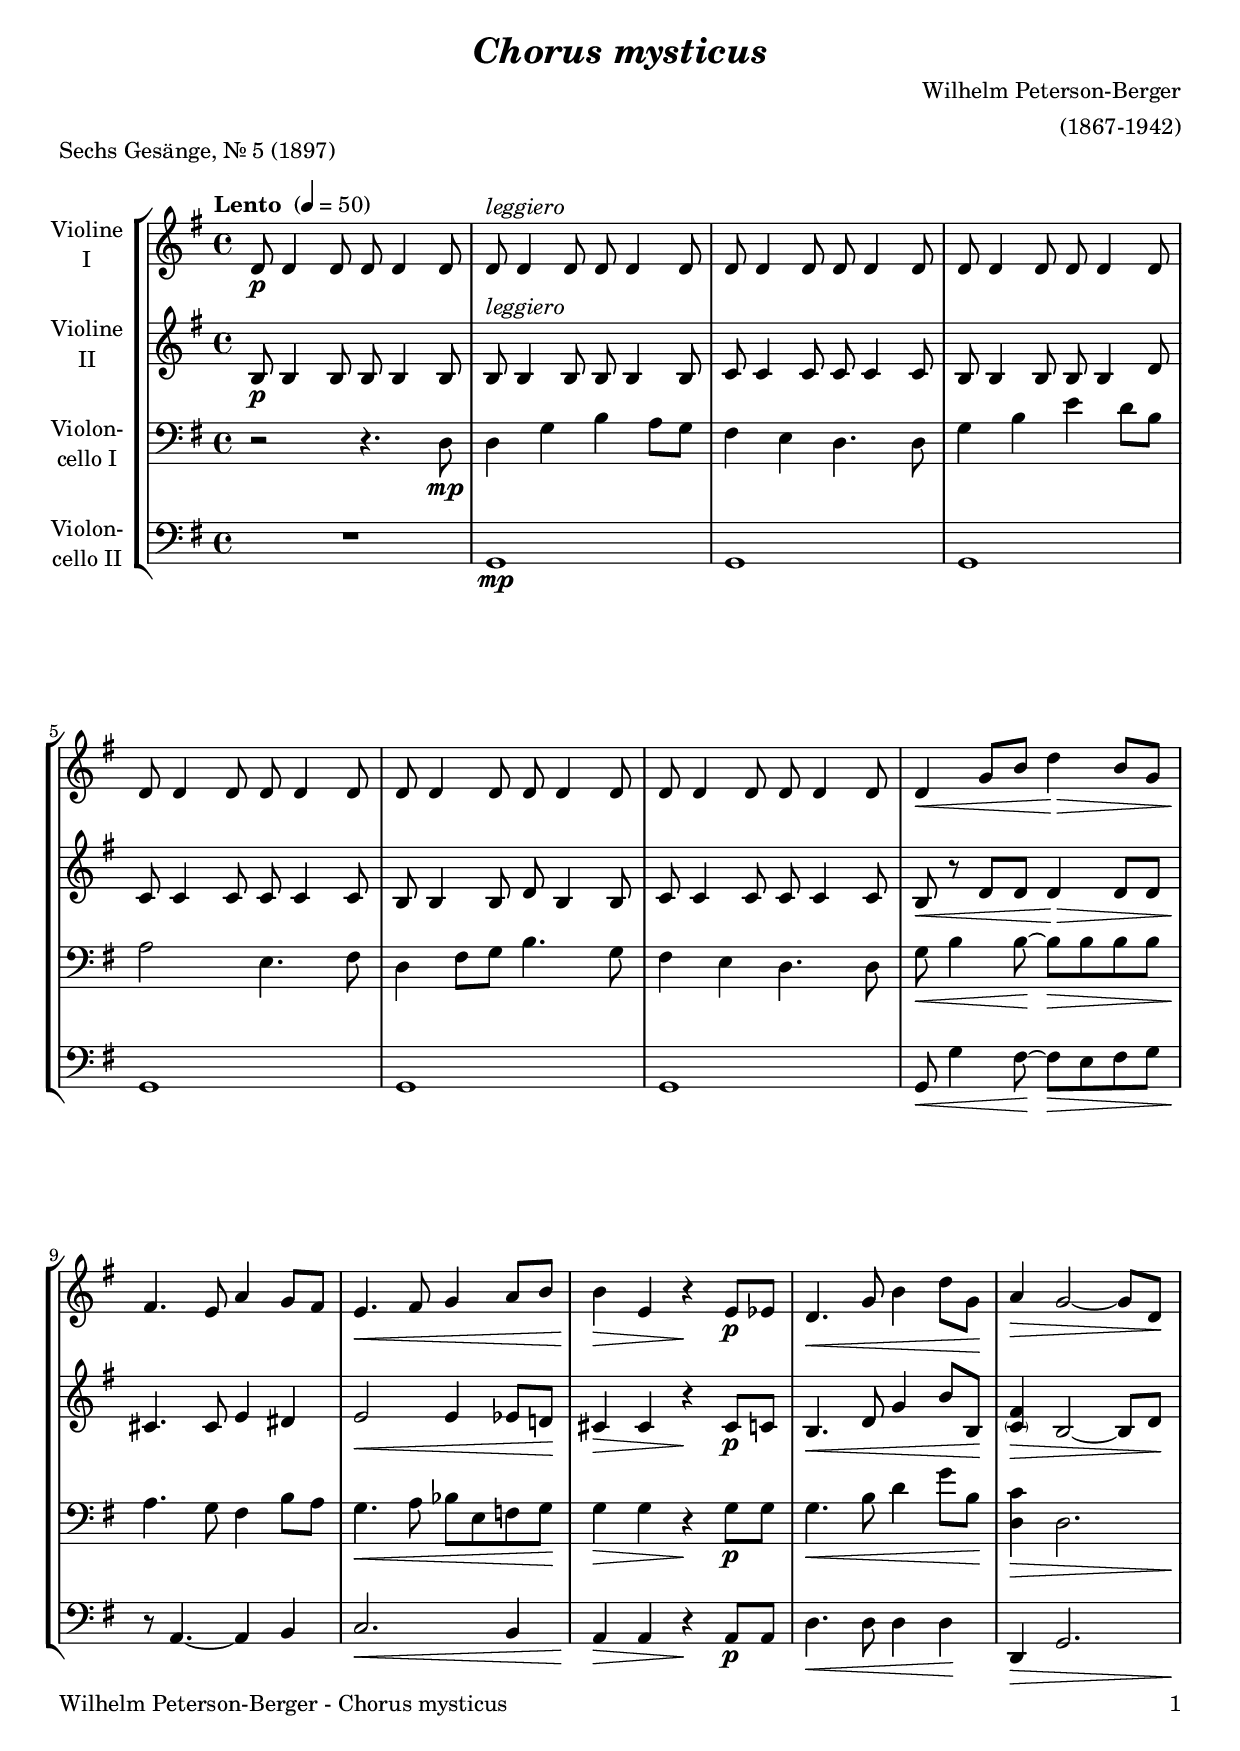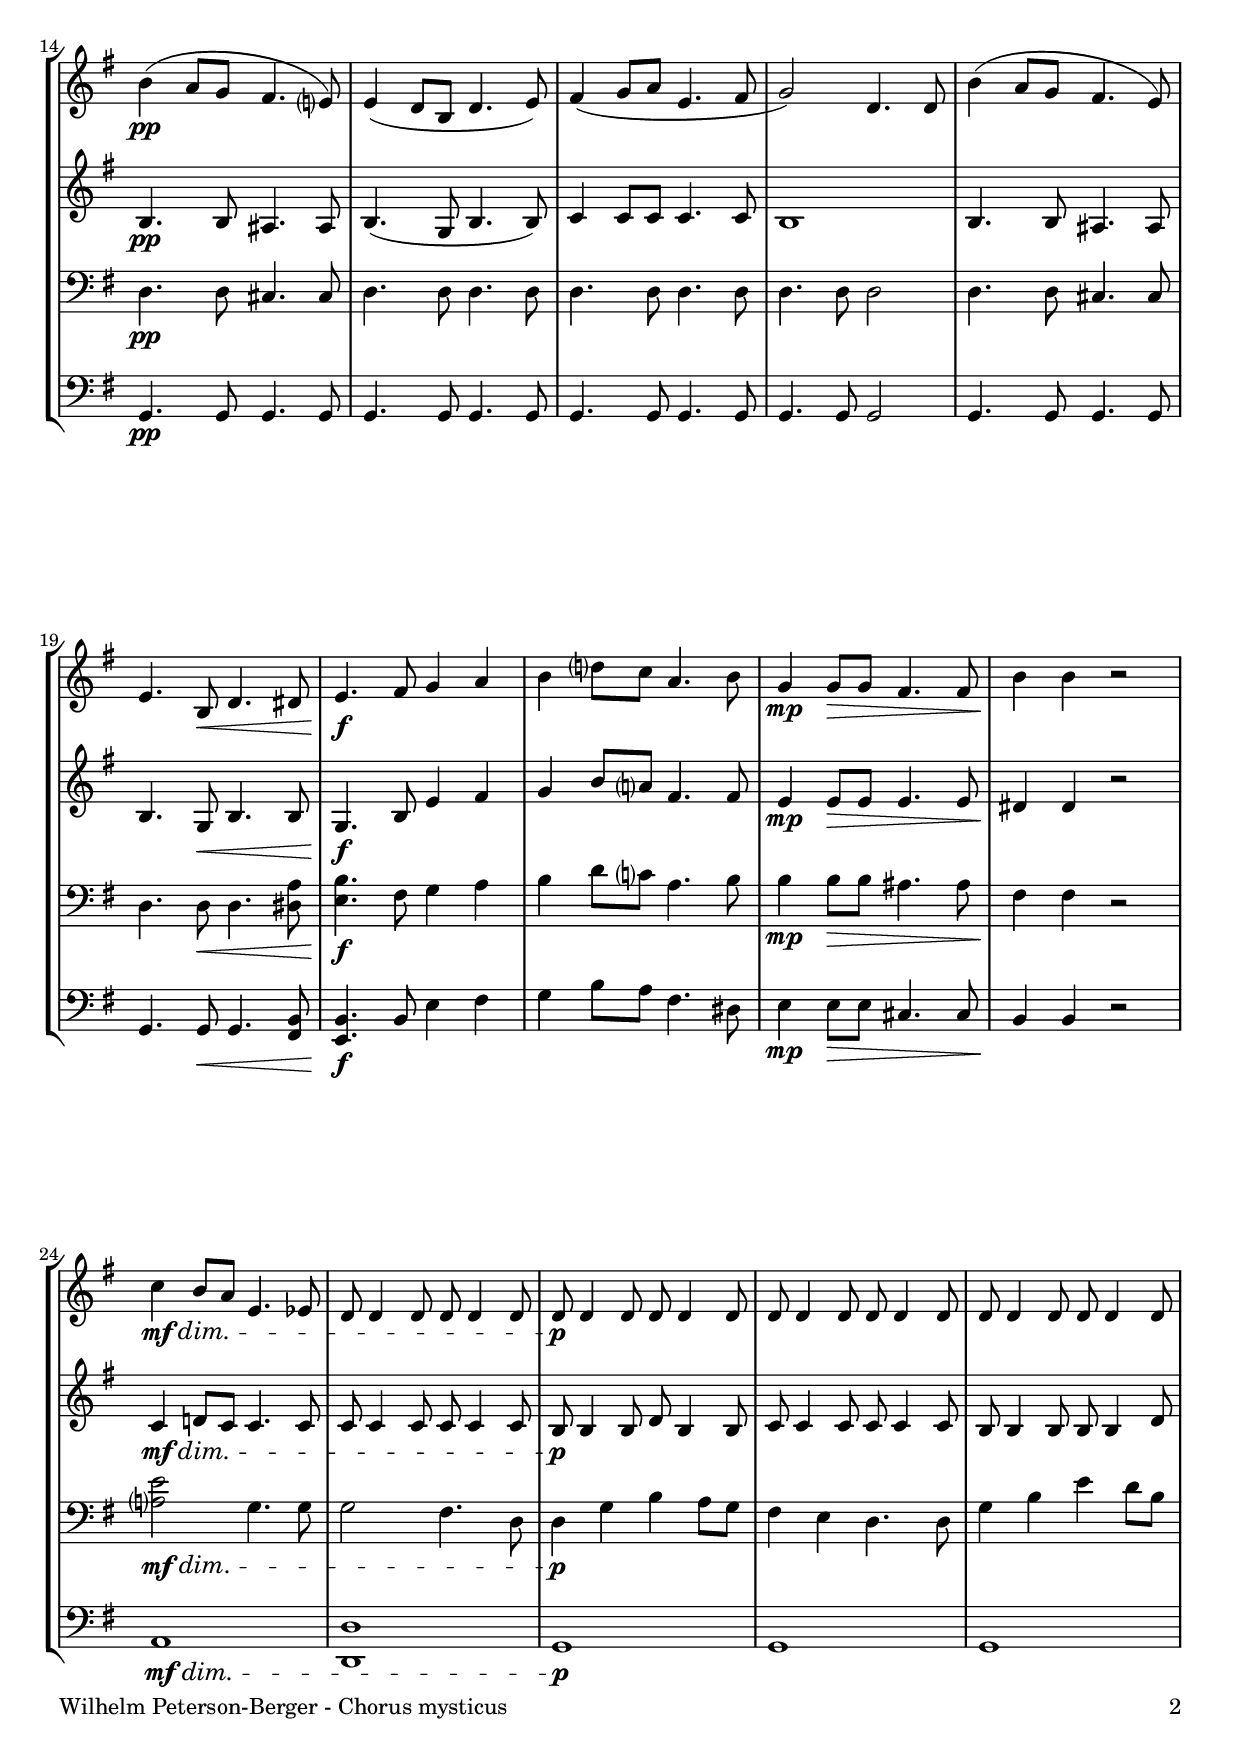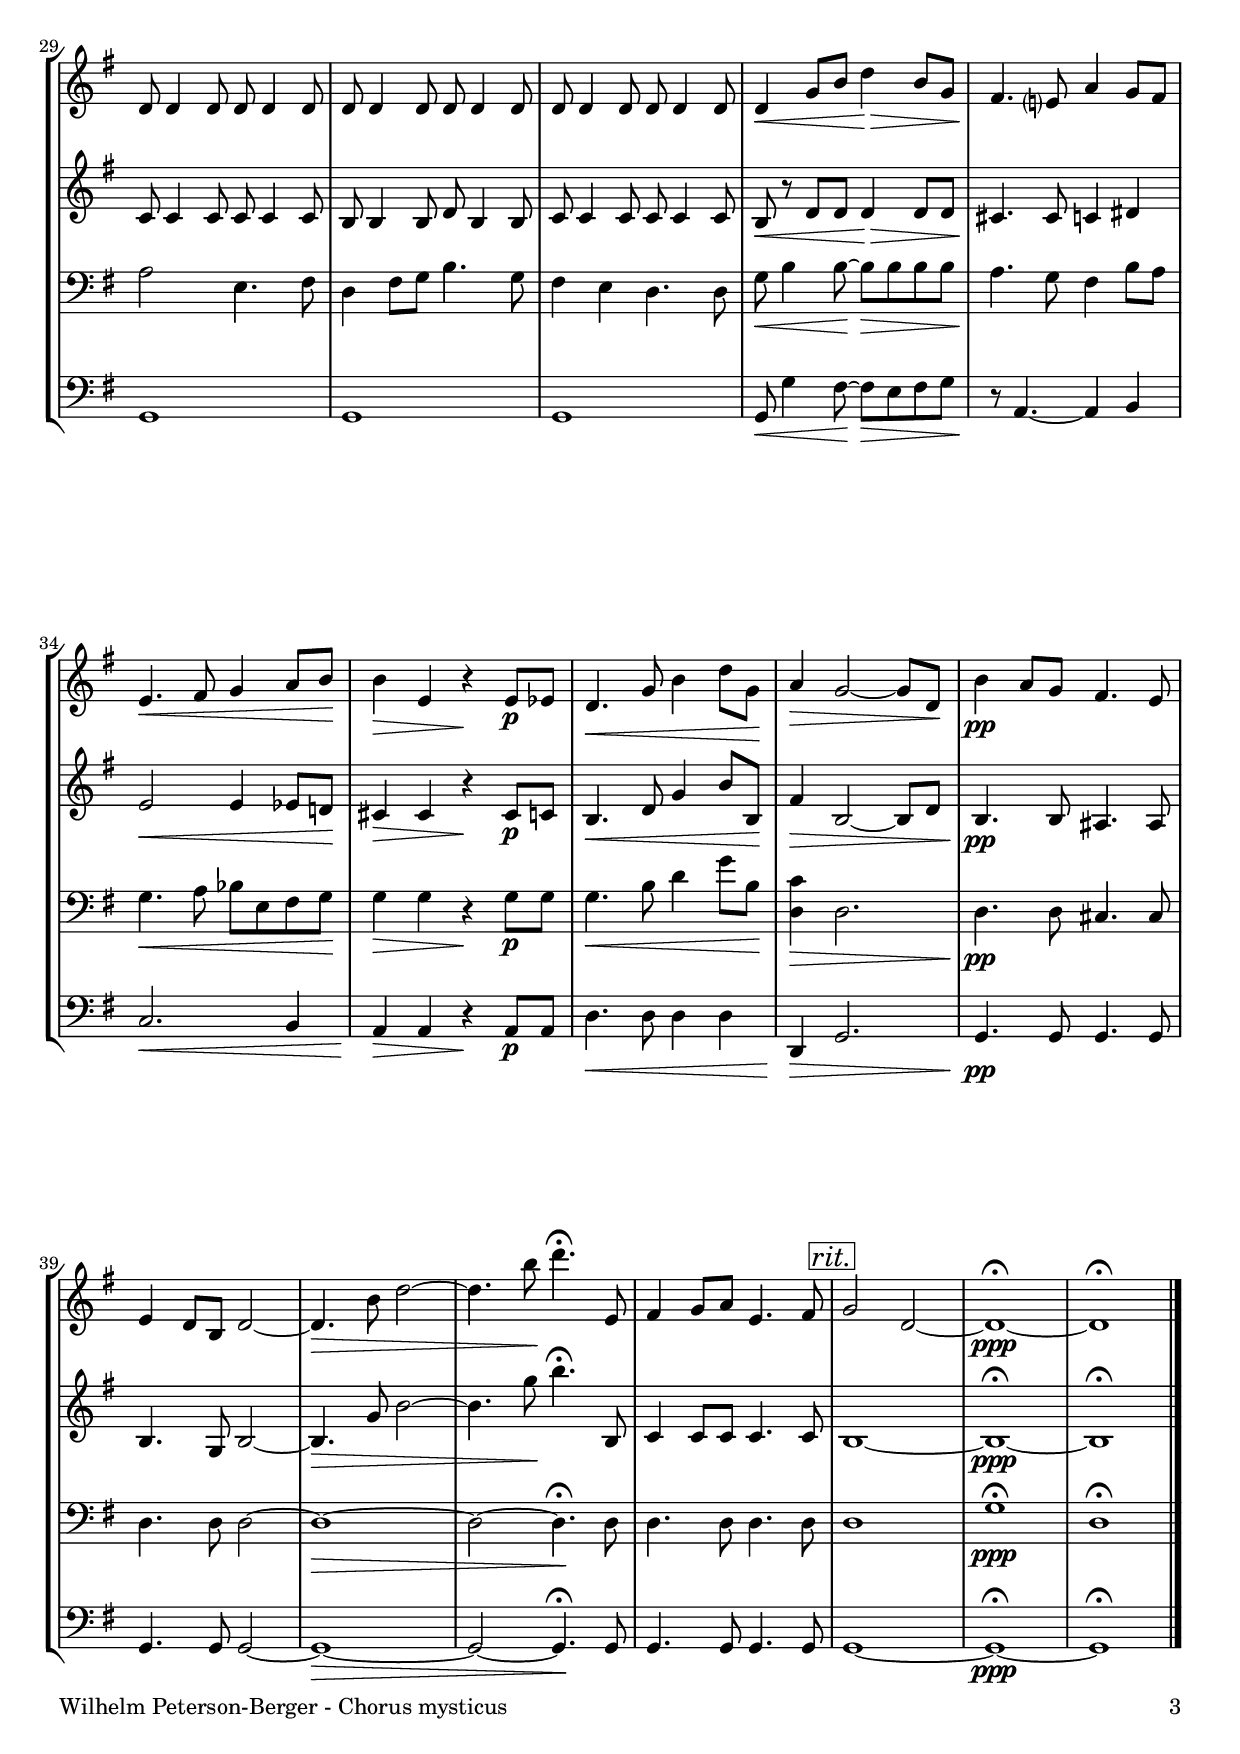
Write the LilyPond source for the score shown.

\version "2.22.0"
\include "deutsch.ly"

#(set-global-staff-size 19.5)

\header {
  title     = \markup \bold \italic "Chorus mysticus"
  composer  = "Wilhelm Peterson-Berger"
  arranger  = "(1867-1942)"
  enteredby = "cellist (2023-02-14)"
  piece     = "Sechs Gesänge, Nr. 5 (1897)"
}

voiceconsts = {
  \key e \minor
  \time 4/4
  \clef "treble"
%  \numericTimeSignature
  \compressEmptyMeasures
  % Set default beaming for all staves
%  \set Timing.beamExceptions = #'()
%  \set Timing.baseMoment     = #(ly:make-moment 1 4)
%  \set Timing.beatStructure  = #'(1 1 1)
  \tempo "Lento " 4=50
}

mist = "string ensemble 1"
mivl = "violin"
miba = "cello"
mipz = "pizzicato strings"

atem = \mark \markup \box \italic "a tempo"
legg = \markup \italic "leggiero"
rall = \mark \markup \box \italic "rall."
rit  = \mark \markup \box \italic "rit."

va = \relative c' {
  \voiceconsts
  
  d8\p d4 d8 d d4 d8
  d^\legg d4 d8 d d4 d8
  d d4 d8 d d4 d8
  d d4 d8 d d4 d8

  d d4 d8 d d4 d8
  d d4 d8 d d4 d8
  d d4 d8 d d4 d8
  d4\< g8 h d4\!\> h8 g

  fis4.\! e8 a4 g8 fis
  e4.\< fis8 g4 a8 h
  h4\!\> e, r\! e8\p es
  d4.\< g8 h4 d8 g,\!
  a4\> g2~ g8 d\!

  h'4(\pp a8 g fis4. e?8)
  e4( d8 h d4. e8)
  fis4( g8 a e4. fis8
  g2) d4. d8
  h'4( a8 g fis4. e8)

  e4. h8\< d4. dis8
  e4.\!\f fis8 g4 a
  h d?8 c a4. h8
  g4\!\mp g8\> g fis4. fis8
  h4\! h r2

  c4\mf\dim h8 a e4. es8
  d d4 d8 d d4 d8
  d\p d4 d8 d d4 d8
  d d4 d8 d d4 d8

  d d4 d8 d d4 d8
  d d4 d8 d d4 d8
  d d4 d8 d d4 d8
  d d4 d8 d d4 d8

  d4\< g8 h d4\!\> h8 g
  fis4.\! e?8 a4 g8 fis
  e4.\< fis8 g4 a8 h\!
  h4\> e, r\! e8\p es

  d4.\< g8 h4 d8 g,\!
  a4\> g2~ g8 d\!
  h'4\pp a8 g fis4. e8
  e4 d8 h d2~

  d4.\> h'8 d2~
  d4. h'8\! d4.\fermata e,,8
  fis4 g8 a e4. fis8 \rit
  g2 d~
  d1~\fermata\ppp
  d\fermata \bar "|."
}

vb = \relative c' {
  \voiceconsts

  h8\p h4 h8 h h4 h8
  h^\legg h4 h8 h h4 h8
  c c4 c8 c c4 c8
  h h4 h8 h h4 d8

  c c4 c8 c c4 c8
  h h4 h8 d h4 h8
  c c4 c8 c c4 c8
  h\< r d d d4\!\> d8 d

  cis4.\! cis8 e4 dis
  e2\< e4 es8 d!\!
  cis4\> cis r\! cis8\p c
  h4.\< d8 g4 h8 h,\!
  <\parenthesize c fis>4\> h2~ h8 d\!

  h4.\pp h8 ais4. ais8
  h4.( g8 h4. h8)
  c4 c8 c c4. c8
  h1
  h4. h8 ais4. ais8

  h4. g8\< h4. h8
  g4.\!\f h8 e4 fis
  g h8 a? fis4. fis8
  e4\mp e8\> e e4. e8
  dis4\! dis r2

  c4\mf\dim d!8 c c4. c8
  c c4 c8 c c4 c8
  h\p h4 h8 d h4 h8
  c c4 c8 c c4 c8

  h h4 h8 h h4 d8
  c c4 c8 c c4 c8
  h h4 h8 d h4 h8
  c c4 c8 c c4 c8

  h\< r d d d4\!\> d8 d
  cis4.\! cis8 c4 dis
  e2\< e4 es8 d!\!
  cis4\> cis r\! cis8\p c

  h4.\< d8 g4 h8 h,\!
  fis'4\> h,2~ h8 d
  h4.\!\pp h8 ais4. ais8
  h4. g8 h2~

  h4.\> g'8 h2~
  h4. g'8\! h4.\fermata h,,8
  c4 c8 c c4. c8 \rit
  h1~
  h~\fermata\ppp
  h\fermata \bar "|."
}

vc = \relative c {
  \voiceconsts
  \clef "bass"

  r2 r4. d8\mp
  d4 g h a8 g
  fis4 e d4. d8
  g4 h e d8 h

  a2 e4. fis8
  d4 fis8 g h4. g8
  fis4 e d4. d8
  g\< h4 h8~\! h\> h h h

  a4.\! g8 fis4 h8 a
  g4.\< a8 b e, f g\!
  g4\> g r\! g8\p g
  g4.\< h8 d4 g8 h,\!
  <d, c'>4\> d2.

  d4.\!\pp d8 cis4. cis8
  d4. d8 d4. d8
  d4. d8 d4. d8
  d4. d8 d2

  d4. d8 cis4. cis8

  d4. d8\< d4. <dis a'>8
  <e h'>4.\!\f fis8 g4 a
  h d8 c? a4. h8
  h4\mp h8\> h ais4. ais8
  fis4\! fis r2

  <a? e'>\mf\dim g4. g8
  g2 fis4. d8
  d4\p g h a8 g
  fis4 e d4. d8

  g4 h e d8 h
  a2 e4. fis8
  d4 fis8 g h4. g8
  fis4 e d4. d8

  g\< h4 h8~\! h\> h h h
  a4.\! g8 fis4 h8 a
  g4.\< a8 b e, fis g\!
  g4\> g r\! g8\p g

  g4.\< h8 d4 g8 h,\!
  <d, c'>4\> d2.
  d4.\!\pp d8 cis4. cis8
  d4. d8 d2~

  d1~\>
  d2~ d4.\fermata\! d8
  d4. d8 d4. d8 \rit
  d1
  g\fermata\ppp
  d\fermata \bar "|."
}

vd = \relative c {
  \voiceconsts
  \clef "bass"

  R1
  g\mp
  g
  g

  g
  g
  g
  g8\< g'4 fis8~\! fis\> e fis g

  r8\! a,4.~ a4 h
  c2.\< h4
  a\!\> a r\! a8\p a
  d4.\< d8 d4 d\!
  d,\> g2.

  g4.\!\pp g8 g4. g8
  g4. g8 g4. g8
  g4. g8 g4. g8
  g4. g8 g2
  g4. g8 g4. g8

  g4. g8\< g4. <fis h>8
  <e h'>4.\!\f h'8 e4 fis
  g h8 a fis4. dis8
  e4\mp e8\> e cis4. cis8
  h4\! h r2

  a1\mf\dim
  <d, d'>
  g\p
  g

  g
  g
  g
  g

  g8\< g'4 fis8~\! fis\> e fis g
  r8\! a,4.~ a4 h
  c2.\< h4
  a\!\> a r\! a8\p a

  d4.\< d8 d4 d
  d,\!\> g2.
  g4.\!\pp g8 g4. g8
  g4. g8 g2~

  g1~\>
  g2~ g4.\fermata\! g8
  g4. g8 g4. g8 \rit
  g1~
  g~\fermata\ppp
  g\fermata \bar "|."
}


music = \new StaffGroup <<
      \new Staff {
	\set Staff.midiInstrument = \mivl
	\set Staff.instrumentName = \markup \center-column { "Violine" "I" }
	\transpose  e e { \va }
      }

      \new Staff {
	\set Staff.midiInstrument = \mivl
	\set Staff.instrumentName = \markup \center-column { "Violine" "II" }
	\transpose  e e { \vb }
      }

      \new Staff {
	\set Staff.midiInstrument = \miba
	\set Staff.instrumentName = \markup \center-column { "Violon-" "cello I" }
	\transpose  e e { \vc }
      }

      \new Staff {
	\set Staff.midiInstrument = \miba
	\set Staff.instrumentName = \markup \center-column { "Violon-" "cello II" }
	\transpose  e e { \vd }
      }
>>

\book {
   \paper {
    print-page-number = ##t
    print-first-page-number = ##t
    ragged-last-bottom = ##f
    oddHeaderMarkup = \markup \null
    evenHeaderMarkup = \markup \null
    oddFooterMarkup = \markup {
      \fill-line {
        \on-the-fly #print-page-number-check-first
        "Wilhelm Peterson-Berger - Chorus mysticus" \fromproperty #'page:page-number-string
      }
    }
    evenFooterMarkup = \oddFooterMarkup
  } \score {
    \music
    \layout {}
  }

  \score {
    \unfoldRepeats \music

    \midi {
      \context {
        \Score
      }
    }
  }
}